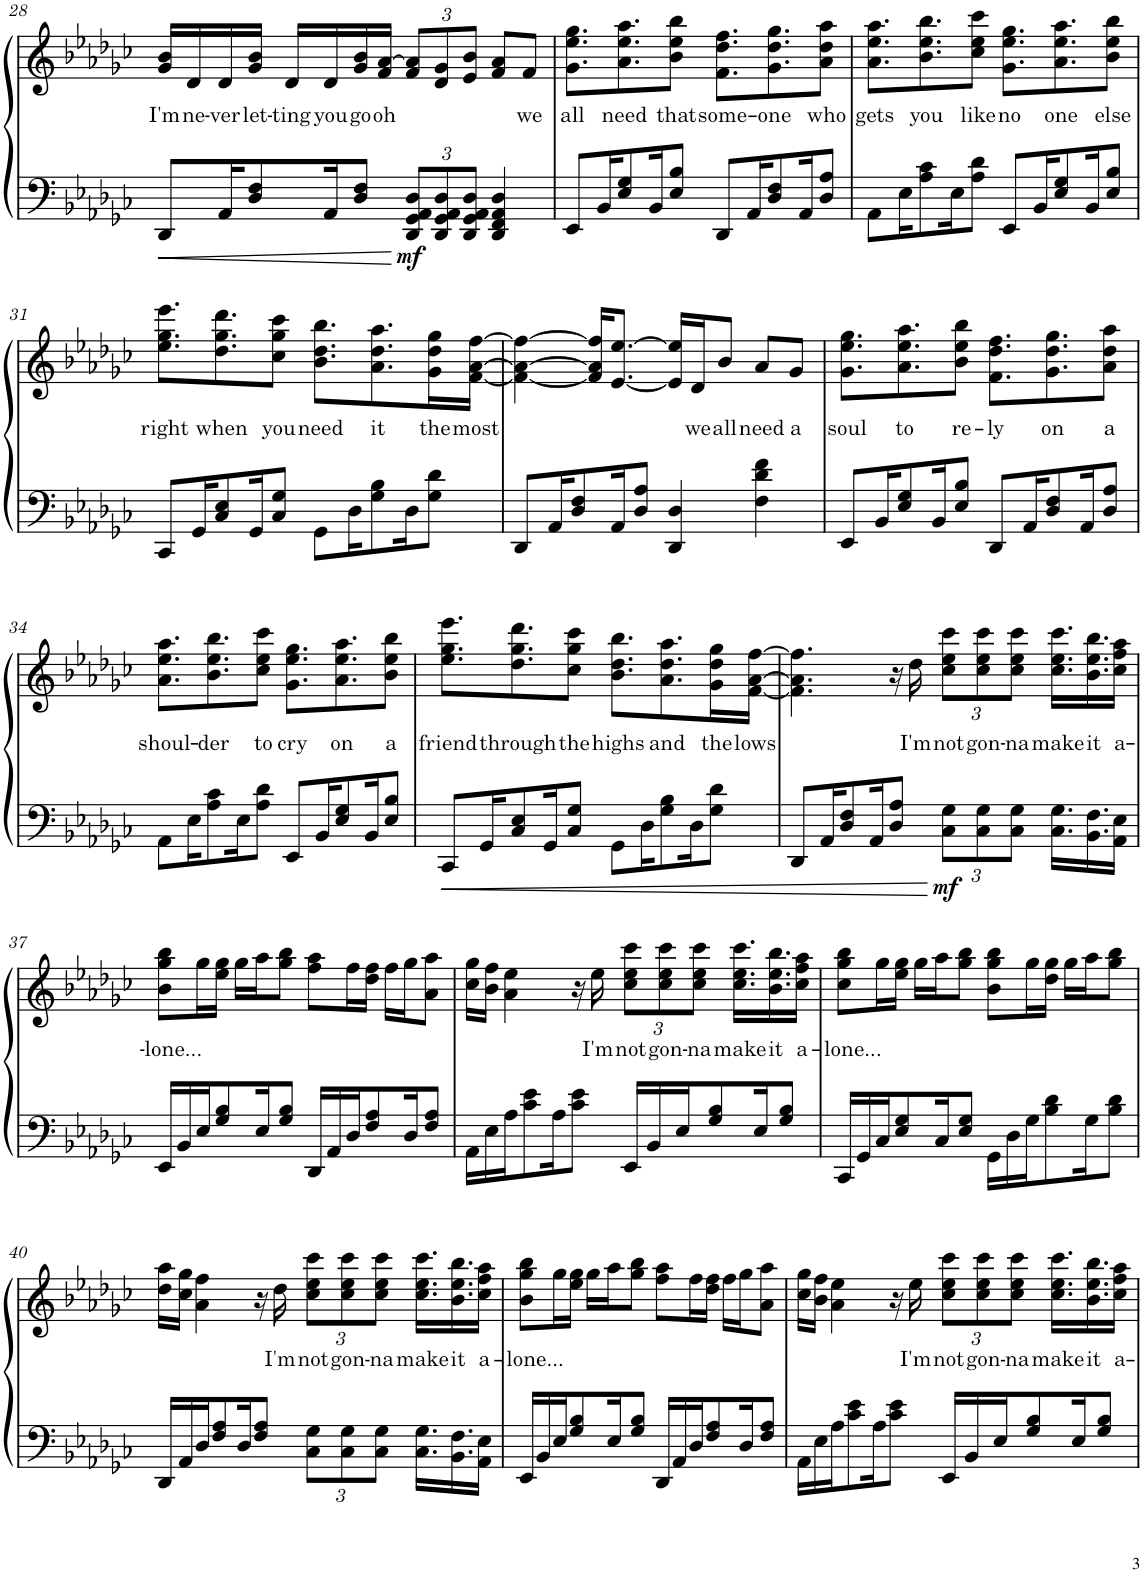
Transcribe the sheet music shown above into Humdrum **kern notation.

**kern	**kern	**text	**dynam
*part1	*part1	*part1	*part1
*staff2	*staff1	*staff1	*staff1/2
*I"Piano	*	*	*
*I'Pno.	*	*	*
!!LO:PB:g=z
*clefF4	*clefG2	*	*
*k[b-e-a-d-g-c-]	*k[b-e-a-d-g-c-]	*	*
*M4/4	*M4/4	*	*
=28	=28	=28	=28
!	!	!LO:LY:b	!
8DD-/L	16g-/ 16b-/LL	I'm	.
!	!	!LO:LY:b	!
.	16d-/	ne-	.
!	!	!LO:LY:b	!
16AA-/K	16d-/	-ver	.
!	!	!LO:LY:b	!
8D-/ 8F/	16g-/ 16b-/JJ	let-	.
!	!	!LO:LY:b	!
.	16d-/LL	-ting	.
!	!	!LO:LY:b	!
16AA-/K	16d-/	you	.
!	!	!LO:LY:b	!
8D-/ 8F/J	16g-/ 16b-/	go	.
!	!	!LO:LY:b	!
.	16f/ [16a-/JJ	oh	.
*Xbrackettup	*Xbrackettup	*	*
!	!	!	!LO:DY:b=2
12DD-/ 12GG-/ 12AA-/ 12D-/L	12f/ 12a-/]L	.	mf
12DD-/ 12GG-/ 12AA-/ 12D-/	12d-/ 12g-/	.	.
12DD-/ 12GG-/ 12AA-/ 12D-/J	12e-/ 12b-/J	.	.
4DD-/ 4FF/ 4AA-/ 4D-/	8f/ 8a-/L	.	.
!	!	!LO:LY:b	!
.	8f/J	we	.
=29	=29	=29	=29
!	!	!LO:LY:b	!
8EE-/L	8.g-\ 8.ee-\ 8.gg-\L	all	.
16BB-/K	.	.	.
!	!	!LO:LY:b	!
8E-/ 8G-/	8.a-\ 8.ee-\ 8.aa-\	need	.
16BB-/K	.	.	.
!	!	!LO:LY:b	!
8E-/ 8B-/J	8b-\ 8ee-\ 8bb-\J	that	.
!	!	!LO:LY:b	!
8DD-/L	8.f\ 8.dd-\ 8.ff\L	some-	.
16AA-/K	.	.	.
!	!	!LO:LY:b	!
8D-/ 8F/	8.g-\ 8.dd-\ 8.gg-\	-one	.
16AA-/K	.	.	.
!	!	!LO:LY:b	!
8D-/ 8A-/J	8a-\ 8dd-\ 8aa-\J	who	.
=30	=30	=30	=30
!	!	!LO:LY:b	!
8AA-\L	8.a-\ 8.ee-\ 8.aa-\L	gets	.
16E-\K	.	.	.
!	!	!LO:LY:b	!
8A-\ 8c-\	8.b-\ 8.ee-\ 8.bb-\	you	.
16E-\K	.	.	.
!	!	!LO:LY:b	!
8A-\ 8d-\J	8cc-\ 8ee-\ 8ccc-\J	like	.
!	!	!LO:LY:b	!
8EE-/L	8.g-\ 8.ee-\ 8.gg-\L	no	.
16BB-/K	.	.	.
!	!	!LO:LY:b	!
8E-/ 8G-/	8.a-\ 8.ee-\ 8.aa-\	one	.
16BB-/K	.	.	.
!	!	!LO:LY:b	!
8E-/ 8B-/J	8b-\ 8ee-\ 8bb-\J	else	.
!!LO:LB:g=z
=31	=31	=31	=31
!	!	!LO:LY:b	!
8CC-/L	8.ee-\ 8.gg-\ 8.eee-\L	right	.
16GG-/K	.	.	.
!	!	!LO:LY:b	!
8C-/ 8E-/	8.dd-\ 8.gg-\ 8.ddd-\	when	.
16GG-/K	.	.	.
!	!	!LO:LY:b	!
8C-/ 8G-/J	8cc-\ 8gg-\ 8ccc-\J	you	.
!	!	!LO:LY:b	!
8GG-\L	8.b-\ 8.dd-\ 8.bb-\L	need	.
16D-\K	.	.	.
!	!	!LO:LY:b	!
8G-\ 8B-\	8.a-\ 8.dd-\ 8.aa-\	it	.
16D-\K	.	.	.
!	!	!LO:LY:b	!
8G-\ 8d-\J	16g-\ 16dd-\ 16gg-\L	the	.
!	!	!LO:LY:b	!
.	[16f\ [16a-\ [16ff\JJ	most	.
=32	=32	=32	=32
8DD-/L	4f\_ 4a-\_ 4ff\_	.	.
16AA-/K	.	.	.
8D-/ 8F/	.	.	.
.	16f/] 16a-/] 16ff/]KL	.	.
16AA-/K	[8.e-/ [8.ee-/J	.	.
8D-/ 8A-/J	.	.	.
4DD-/ 4D-/	16e-/] 16ee-/]LL	.	.
!	!	!LO:LY:b	!
.	16d-/J	we	.
!	!	!LO:LY:b	!
.	8b-/J	all	.
!	!	!LO:LY:b	!
4F\ 4d-\ 4f\	8a-/L	need	.
!	!	!LO:LY:b	!
.	8g-/J	a	.
=33	=33	=33	=33
!	!	!LO:LY:b	!
8EE-/L	8.g-\ 8.ee-\ 8.gg-\L	soul	.
16BB-/K	.	.	.
!	!	!LO:LY:b	!
8E-/ 8G-/	8.a-\ 8.ee-\ 8.aa-\	to	.
16BB-/K	.	.	.
!	!	!LO:LY:b	!
8E-/ 8B-/J	8b-\ 8ee-\ 8bb-\J	re-	.
!	!	!LO:LY:b	!
8DD-/L	8.f\ 8.dd-\ 8.ff\L	-ly	.
16AA-/K	.	.	.
!	!	!LO:LY:b	!
8D-/ 8F/	8.g-\ 8.dd-\ 8.gg-\	on	.
16AA-/K	.	.	.
!	!	!LO:LY:b	!
8D-/ 8A-/J	8a-\ 8dd-\ 8aa-\J	a	.
!!LO:LB:g=z
=34	=34	=34	=34
!	!	!LO:LY:b	!
8AA-\L	8.a-\ 8.ee-\ 8.aa-\L	shoul-	.
16E-\K	.	.	.
!	!	!LO:LY:b	!
8A-\ 8c-\	8.b-\ 8.ee-\ 8.bb-\	-der	.
16E-\K	.	.	.
!	!	!LO:LY:b	!
8A-\ 8d-\J	8cc-\ 8ee-\ 8ccc-\J	to	.
!	!	!LO:LY:b	!
8EE-/L	8.g-\ 8.ee-\ 8.gg-\L	cry	.
16BB-/K	.	.	.
!	!	!LO:LY:b	!
8E-/ 8G-/	8.a-\ 8.ee-\ 8.aa-\	on	.
16BB-/K	.	.	.
!	!	!LO:LY:b	!
8E-/ 8B-/J	8b-\ 8ee-\ 8bb-\J	a	.
=35	=35	=35	=35
!	!	!LO:LY:b	!
8CC-/L	8.ee-\ 8.gg-\ 8.eee-\L	friend	.
16GG-/K	.	.	.
!	!	!LO:LY:b	!
8C-/ 8E-/	8.dd-\ 8.gg-\ 8.ddd-\	through	.
16GG-/K	.	.	.
!	!	!LO:LY:b	!
8C-/ 8G-/J	8cc-\ 8gg-\ 8ccc-\J	the	.
!	!	!LO:LY:b	!
8GG-\L	8.b-\ 8.dd-\ 8.bb-\L	highs	.
16D-\K	.	.	.
!	!	!LO:LY:b	!
8G-\ 8B-\	8.a-\ 8.dd-\ 8.aa-\	and	.
16D-\K	.	.	.
!	!	!LO:LY:b	!
8G-\ 8d-\J	16g-\ 16dd-\ 16gg-\L	the	.
!	!	!LO:LY:b	!
.	[16f\ [16a-\ [16ff\JJ	lows	.
=36	=36	=36	=36
8DD-/L	4.f\] 4.a-\] 4.ff\]	.	.
16AA-/K	.	.	.
8D-/ 8F/	.	.	.
16AA-/K	.	.	.
8D-/ 8A-/J	16r	.	.
!	!	!LO:LY:b	!
.	16dd-\	I'm	.
!	!	!LO:LY:b	!LO:DY:b=2
12C-\ 12G-\L	12cc-\ 12ee-\ 12ccc-\L	not	mf
!	!	!LO:LY:b	!
12C-\ 12G-\	12cc-\ 12ee-\ 12ccc-\	gon-	.
!	!	!LO:LY:b	!
12C-\ 12G-\J	12cc-\ 12ee-\ 12ccc-\J	-na	.
!	!	!LO:LY:b	!
16.C-\ 16.G-\LL	16.cc-\ 16.ee-\ 16.ccc-\LL	make	.
!	!	!LO:LY:b	!
16.BB-\ 16.F\	16.b-\ 16.ee-\ 16.bb-\	it	.
!	!	!LO:LY:b	!
16AA-\ 16E-\JJ	16cc-\ 16ff\ 16aa-\JJ	a-	.
!!LO:LB:g=z
=37	=37	=37	=37
!	!	!LO:LY:b	!
16EE-/LL	8b-\ 8gg-\ 8bb-\L	-lone...	.
16BB-/	.	.	.
16E-/J	16gg-\L	.	.
8G-/ 8B-/	16ee-\ 16gg-\JJ	.	.
.	16gg-\LL	.	.
16E-/K	16aa-\J	.	.
8G-/ 8B-/J	8gg-\ 8bb-\J	.	.
16DD-/LL	8ff\ 8aa-\L	.	.
16AA-/	.	.	.
16D-/J	16ff\L	.	.
8F/ 8A-/	16dd-\ 16ff\JJ	.	.
.	16ff\LL	.	.
16D-/K	16gg-\J	.	.
8F/ 8A-/J	8a-\ 8aa-\J	.	.
=38	=38	=38	=38
16AA-\LL	16cc-\ 16gg-\LL	.	.
16E-\	16b-\ 16ff\JJ	.	.
16A-\J	4a-\ 4ee-\	.	.
8c-\ 8e-\	.	.	.
16A-\K	.	.	.
8c-\ 8e-\J	16r	.	.
!	!	!LO:LY:b	!
.	16ee-\	I'm	.
!	!	!LO:LY:b	!
16EE-/LL	12cc-\ 12ee-\ 12ccc-\L	not	.
16BB-/	.	.	.
!	!	!LO:LY:b	!
.	12cc-\ 12ee-\ 12ccc-\	gon-	.
16E-/J	.	.	.
!	!	!LO:LY:b	!
.	12cc-\ 12ee-\ 12ccc-\J	-na	.
8G-/ 8B-/	.	.	.
!	!	!LO:LY:b	!
.	16.cc-\ 16.ee-\ 16.ccc-\LL	make	.
16E-/K	.	.	.
!	!	!LO:LY:b	!
.	16.b-\ 16.ee-\ 16.bb-\	it	.
8G-/ 8B-/J	.	.	.
!	!	!LO:LY:b	!
.	16cc-\ 16ff\ 16aa-\JJ	a-	.
=39	=39	=39	=39
!	!	!LO:LY:b	!
16CC-/LL	8cc-\ 8gg-\ 8bb-\L	-lone...	.
16GG-/	.	.	.
16C-/J	16gg-\L	.	.
8E-/ 8G-/	16ee-\ 16gg-\JJ	.	.
.	16gg-\LL	.	.
16C-/K	16aa-\J	.	.
8E-/ 8G-/J	8gg-\ 8bb-\J	.	.
16GG-\LL	8b-\ 8gg-\ 8bb-\L	.	.
16D-\	.	.	.
16G-\J	16gg-\L	.	.
8B-\ 8d-\	16dd-\ 16gg-\JJ	.	.
.	16gg-\LL	.	.
16G-\K	16aa-\J	.	.
8B-\ 8d-\J	8gg-\ 8bb-\J	.	.
!!LO:LB:g=z
=40	=40	=40	=40
16DD-/LL	16dd-\ 16aa-\LL	.	.
16AA-/	16cc-\ 16gg-\JJ	.	.
16D-/J	4a-\ 4ff\	.	.
8F/ 8A-/	.	.	.
16D-/K	.	.	.
8F/ 8A-/J	16r	.	.
!	!	!LO:LY:b	!
.	16dd-\	I'm	.
!	!	!LO:LY:b	!
12C-\ 12G-\L	12cc-\ 12ee-\ 12ccc-\L	not	.
!	!	!LO:LY:b	!
12C-\ 12G-\	12cc-\ 12ee-\ 12ccc-\	gon-	.
!	!	!LO:LY:b	!
12C-\ 12G-\J	12cc-\ 12ee-\ 12ccc-\J	-na	.
!	!	!LO:LY:b	!
16.C-\ 16.G-\LL	16.cc-\ 16.ee-\ 16.ccc-\LL	make	.
!	!	!LO:LY:b	!
16.BB-\ 16.F\	16.b-\ 16.ee-\ 16.bb-\	it	.
!	!	!LO:LY:b	!
16AA-\ 16E-\JJ	16cc-\ 16ff\ 16aa-\JJ	a-	.
=41	=41	=41	=41
!	!	!LO:LY:b	!
16EE-/LL	8b-\ 8gg-\ 8bb-\L	-lone...	.
16BB-/	.	.	.
16E-/J	16gg-\L	.	.
8G-/ 8B-/	16ee-\ 16gg-\JJ	.	.
.	16gg-\LL	.	.
16E-/K	16aa-\J	.	.
8G-/ 8B-/J	8gg-\ 8bb-\J	.	.
16DD-/LL	8ff\ 8aa-\L	.	.
16AA-/	.	.	.
16D-/J	16ff\L	.	.
8F/ 8A-/	16dd-\ 16ff\JJ	.	.
.	16ff\LL	.	.
16D-/K	16gg-\J	.	.
8F/ 8A-/J	8a-\ 8aa-\J	.	.
=42	=42	=42	=42
16AA-\LL	16cc-\ 16gg-\LL	.	.
16E-\	16b-\ 16ff\JJ	.	.
16A-\J	4a-\ 4ee-\	.	.
8c-\ 8e-\	.	.	.
16A-\K	.	.	.
8c-\ 8e-\J	16r	.	.
!	!	!LO:LY:b	!
.	16ee-\	I'm	.
!	!	!LO:LY:b	!
16EE-/LL	12cc-\ 12ee-\ 12ccc-\L	not	.
16BB-/	.	.	.
!	!	!LO:LY:b	!
.	12cc-\ 12ee-\ 12ccc-\	gon-	.
16E-/J	.	.	.
!	!	!LO:LY:b	!
.	12cc-\ 12ee-\ 12ccc-\J	-na	.
8G-/ 8B-/	.	.	.
!	!	!LO:LY:b	!
.	16.cc-\ 16.ee-\ 16.ccc-\LL	make	.
16E-/K	.	.	.
!	!	!LO:LY:b	!
.	16.b-\ 16.ee-\ 16.bb-\	it	.
8G-/ 8B-/J	.	.	.
!	!	!LO:LY:b	!
.	16cc-\ 16ff\ 16aa-\JJ	a-	.
=	=	=	=
*-	*-	*-	*-
